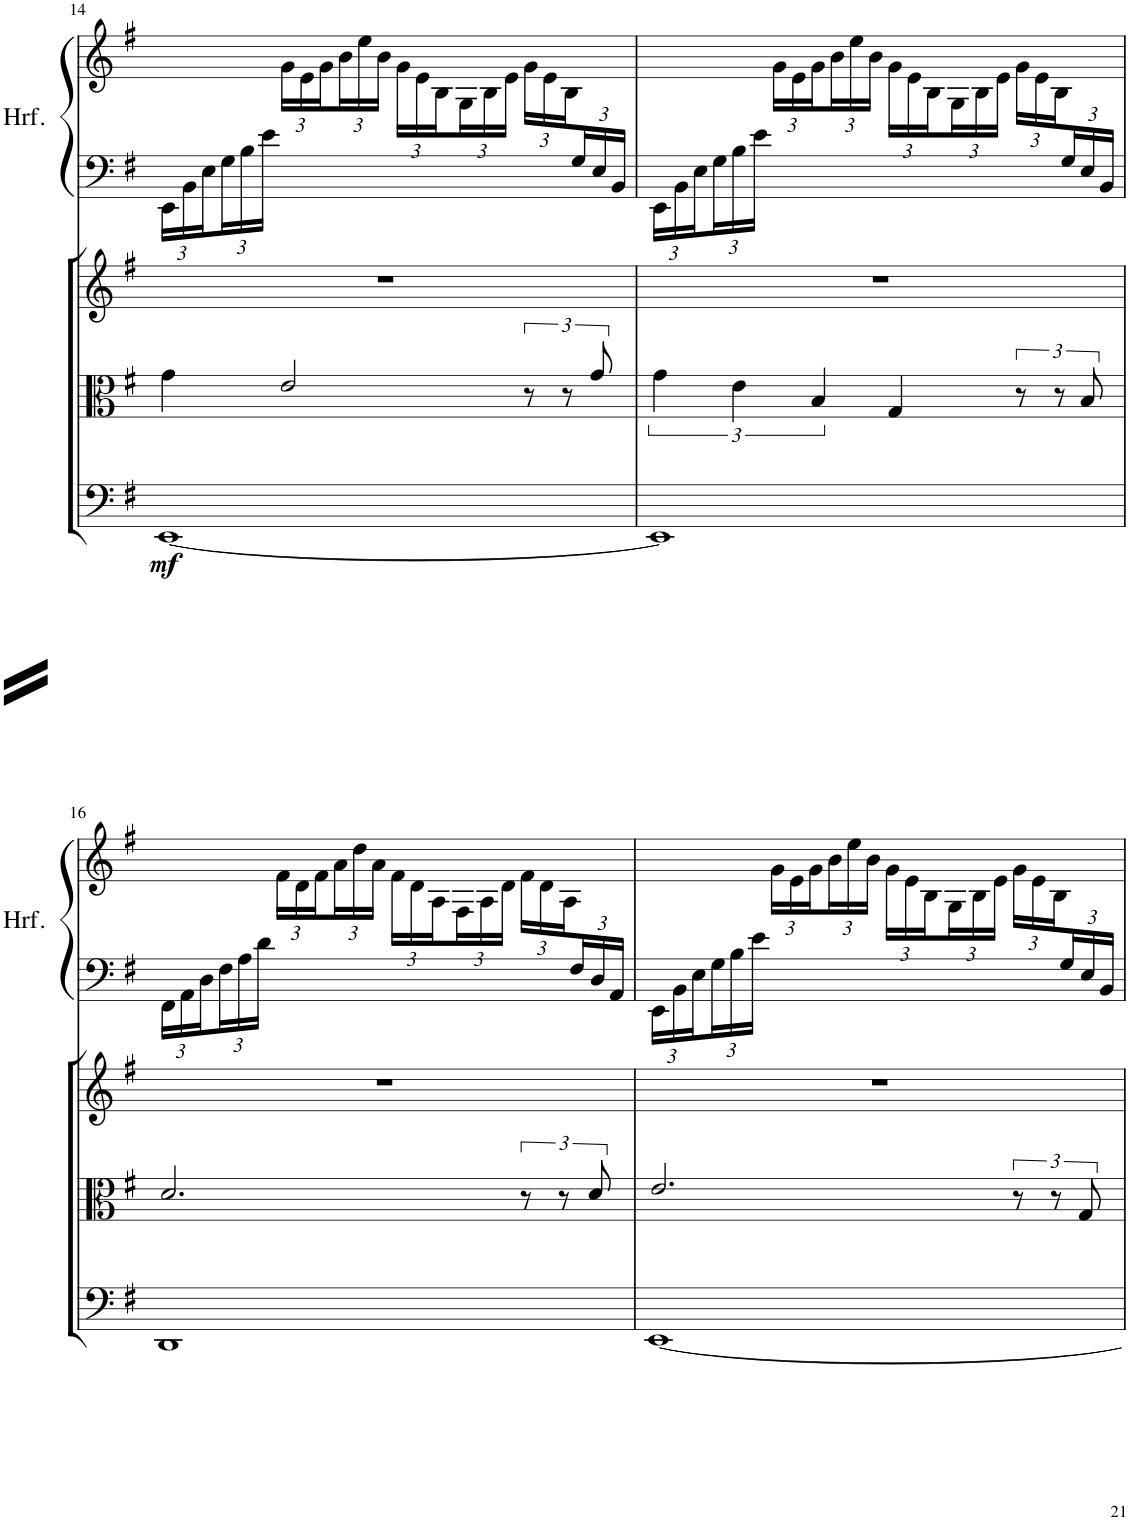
**kern	**dynam	**kern	**kern	**kern	**kern
*part4	*part4	*part3	*part2	*part1	*part1
*staff5	*staff5	*staff4	*staff3	*staff2	*staff1
*I"Violoncello	*	*I"Viola	*I"Housle	*I"Harfa	*
*I'Vc	*	*I'Vla	*	*	*
!!LO:PB:g=z
*clefF4	*	*clefC3	*clefG2	*clefF4	*clefG2
*k[f#]	*	*k[f#]	*k[f#]	*k[f#]	*k[f#]
*M4/4	*	*M4/4	*M4/4	*M4/4	*M4/4
*	*	*	*	*Xbrackettup	*
=14	=14	=14	=14	=14	=14
*	*	*	*	*	*^
!	!LO:DY:b	!	!	!	!	!
[1EE	mf	4g\	1r	24EE\LL	1ryy	4ryy
.	.	.	.	24BB\	.	.
.	.	.	.	24E\	.	.
.	.	.	.	24G\	.	.
.	.	.	.	24B\	.	.
.	.	.	.	24e\JJ	.	.
*	*	*	*	*	*	*Xbrackettup
.	.	2e/	.	8ryy	.	24g\LL
.	.	.	.	.	.	24e\
.	.	.	.	.	.	24g\
.	.	.	.	.	.	24b\
.	.	.	.	.	.	24ee\
.	.	.	.	.	.	24b\JJ
.	.	.	.	.	.	24g\LL
.	.	.	.	.	.	24e\
.	.	.	.	.	.	24B\
.	.	.	.	.	.	24G\
.	.	.	.	.	.	24B\
.	.	.	.	.	.	24e\JJ
.	.	12r	.	.	.	24g\LL
.	.	.	.	.	.	24e\
.	.	12r	.	.	.	24B\
.	.	.	.	24G/	.	8ryy
.	.	12g/	.	24E/	.	.
.	.	.	.	24BB/JJ	.	.
=15	=15	=15	=15	=15	=15	=15
1EE]	.	6g\	1r	24EE\LL	1ryy	4ryy
.	.	.	.	24BB\	.	.
.	.	.	.	24E\	.	.
.	.	.	.	24G\	.	.
.	.	6e\	.	24B\	.	.
.	.	.	.	24e\JJ	.	.
.	.	.	.	8ryy	.	24g\LL
.	.	.	.	.	.	24e\
.	.	6B/	.	.	.	24g\
.	.	.	.	.	.	24b\
.	.	.	.	.	.	24ee\
.	.	.	.	.	.	24b\JJ
.	.	4G/	.	.	.	24g\LL
.	.	.	.	.	.	24e\
.	.	.	.	.	.	24B\
.	.	.	.	.	.	24G\
.	.	.	.	.	.	24B\
.	.	.	.	.	.	24e\JJ
.	.	12r	.	.	.	24g\LL
.	.	.	.	.	.	24e\
.	.	12r	.	.	.	24B\
.	.	.	.	24G/	.	8ryy
.	.	12B/	.	24E/	.	.
.	.	.	.	24BB/JJ	.	.
!!LO:LB:g=z	!!
=16	=16	=16	=16	=16	=16	=16
1DD	.	2.d/	1r	24FF#\LL	1ryy	4ryy
.	.	.	.	24AA\	.	.
.	.	.	.	24D\	.	.
.	.	.	.	24F#\	.	.
.	.	.	.	24A\	.	.
.	.	.	.	24d\JJ	.	.
.	.	.	.	8ryy	.	24f#\LL
.	.	.	.	.	.	24d\
.	.	.	.	.	.	24f#\
.	.	.	.	.	.	24a\
.	.	.	.	.	.	24dd\
.	.	.	.	.	.	24a\JJ
.	.	.	.	.	.	24f#\LL
.	.	.	.	.	.	24d\
.	.	.	.	.	.	24A\
.	.	.	.	.	.	24F#\
.	.	.	.	.	.	24A\
.	.	.	.	.	.	24d\JJ
.	.	12r	.	.	.	24f#\LL
.	.	.	.	.	.	24d\
.	.	12r	.	.	.	24A\
.	.	.	.	24F#/	.	8ryy
.	.	12d/	.	24D/	.	.
.	.	.	.	24AA/JJ	.	.
=17	=17	=17	=17	=17	=17	=17
[1EE	.	2.e/	1r	24EE\LL	1ryy	4ryy
.	.	.	.	24BB\	.	.
.	.	.	.	24E\	.	.
.	.	.	.	24G\	.	.
.	.	.	.	24B\	.	.
.	.	.	.	24e\JJ	.	.
.	.	.	.	8ryy	.	24g\LL
.	.	.	.	.	.	24e\
.	.	.	.	.	.	24g\
.	.	.	.	.	.	24b\
.	.	.	.	.	.	24ee\
.	.	.	.	.	.	24b\JJ
.	.	.	.	.	.	24g\LL
.	.	.	.	.	.	24e\
.	.	.	.	.	.	24B\
.	.	.	.	.	.	24G\
.	.	.	.	.	.	24B\
.	.	.	.	.	.	24e\JJ
.	.	12r	.	.	.	24g\LL
.	.	.	.	.	.	24e\
.	.	12r	.	.	.	24B\
.	.	.	.	24G/	.	8ryy
.	.	12G/	.	24E/	.	.
.	.	.	.	24BB/JJ	.	.
*	*	*	*	*	*v	*v
=	=	=	=	=	=
*-	*-	*-	*-	*-	*-
